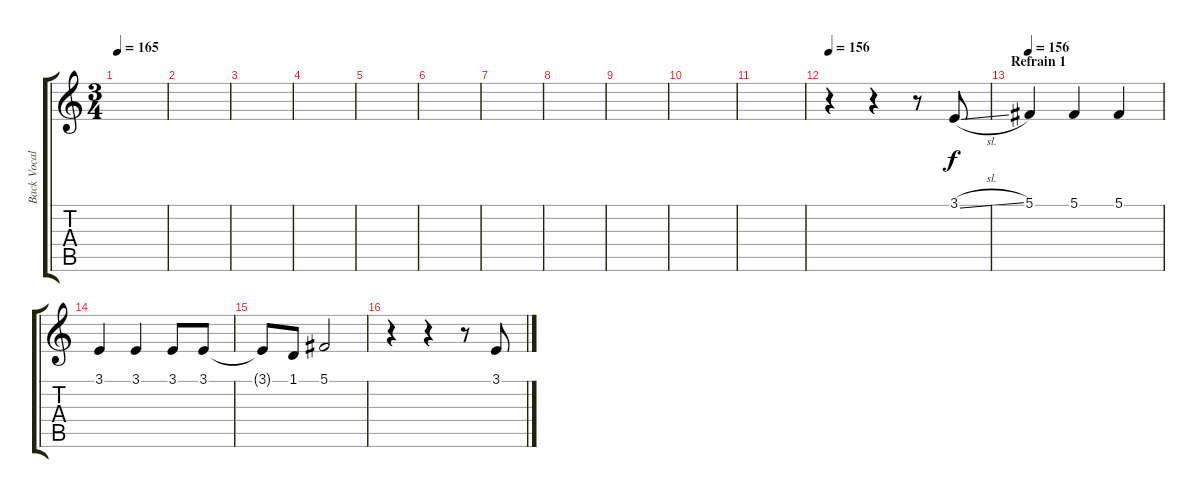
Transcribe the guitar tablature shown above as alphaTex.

\track ("Back Vocals (James)" "Back Vocal") {instrument lead8bassandlead}
\staff {score tabs}
\tuning (Db4 Ab3 E3 B2 Gb2 B1) {hide}
\ts (3 4)
\tempo 165
\clef g2
\ks c
|
|
|
|
|
|
|
|
|
|
|
\tempo 156
r.4 r.4 r.8 3.1{sl}.8 |
\section ("" "Refrain 1")
\tempo 156
5.1.4 5.1.4 5.1.4 |
3.1.4 3.1.4 3.1.8 3.1.8 |
3.1{t}.8 1.1.8 5.1.2 |
r.4 r.4 r.8 3.1{sl}.8
